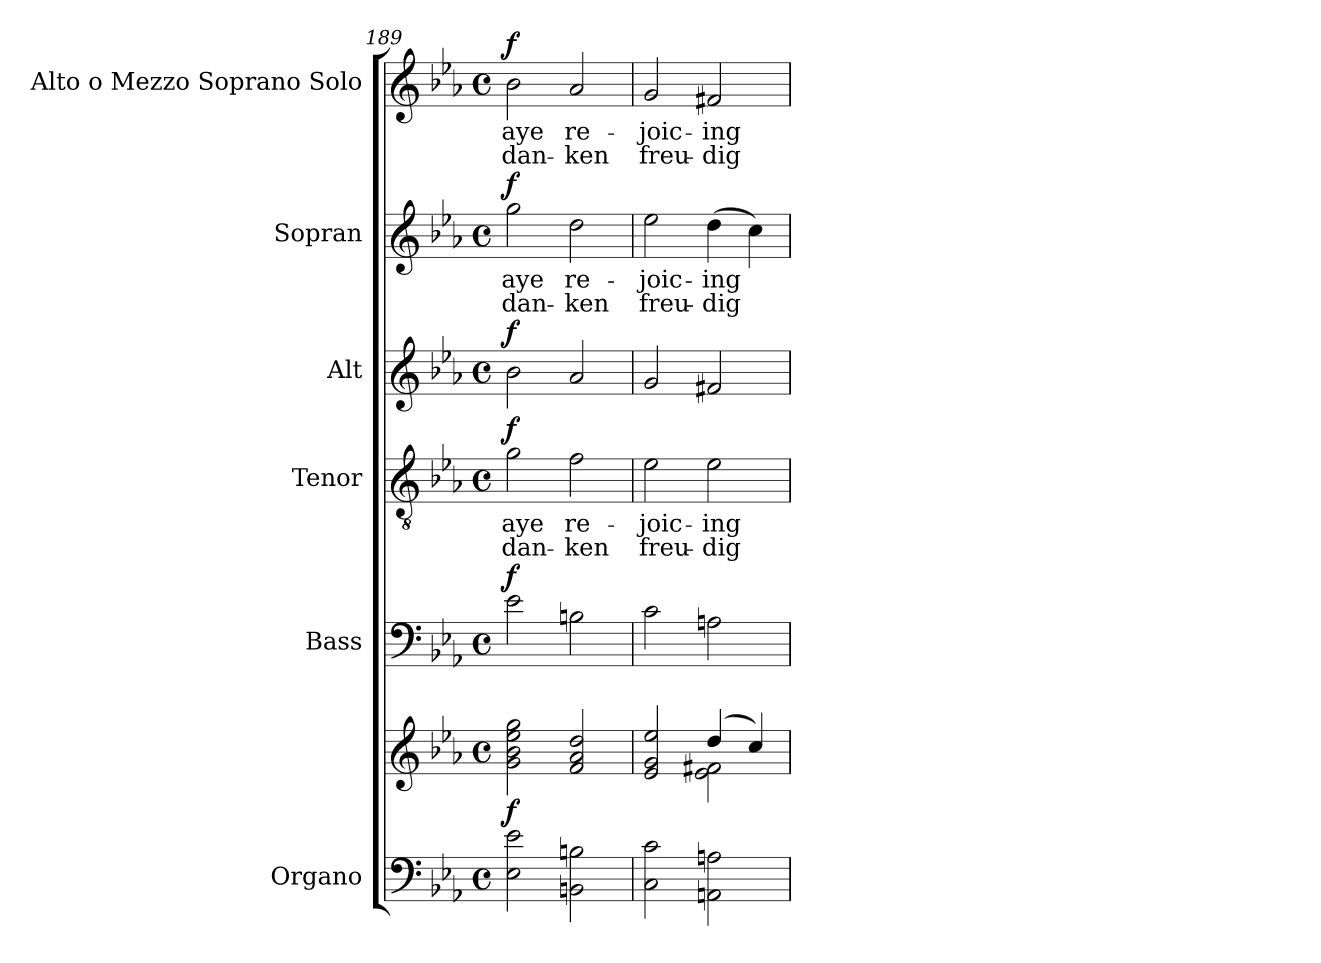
**kern	**kern	**dynam	**kern	**dynam	**kern	**text	**text	**dynam	**kern	**dynam	**kern	**text	**text	**dynam	**kern	**text	**text	**dynam
*part6	*part6	*part6	*part5	*part5	*part4	*part4	*part4	*part4	*part3	*part3	*part2	*part2	*part2	*part2	*part1	*part1	*part1	*part1
*staff7	*staff6	*staff6/7	*staff5	*staff5	*staff4	*staff4	*staff4	*staff4	*staff3	*staff3	*staff2	*staff2	*staff2	*staff2	*staff1	*staff1	*staff1	*staff1
*I"Organo	*	*	*I"Bass	*	*I"Tenor	*	*	*	*I"Alt	*	*I"Sopran	*	*	*	*I"Alto o Mezzo Soprano Solo	*	*	*
*	*	*	*I'B	*	*I'T	*	*	*	*I'A	*	*I'S	*	*	*	*I'S o l o	*	*	*
!!LO:LB:g=z
*clefF4	*clefG2	*	*clefF4	*	*clefGv2	*	*	*	*clefG2	*	*clefG2	*	*	*	*clefG2	*	*	*
*k[b-e-a-]	*k[b-e-a-]	*	*k[b-e-a-]	*	*k[b-e-a-]	*	*	*	*k[b-e-a-]	*	*k[b-e-a-]	*	*	*	*k[b-e-a-]	*	*	*
*M4/4	*M4/4	*	*M4/4	*	*M4/4	*	*	*	*M4/4	*	*M4/4	*	*	*	*M4/4	*	*	*
*met(c)	*met(c)	*	*met(c)	*	*met(c)	*	*	*	*met(c)	*	*met(c)	*	*	*	*met(c)	*	*	*
=189	=189	=189	=189	=189	=189	=189	=189	=189	=189	=189	=189	=189	=189	=189	=189	=189	=189	=189
!	!	!LO:DY:a=2	!	!LO:DY:a	!	!	!	!LO:DY:a	!	!LO:DY:a	!	!	!	!LO:DY:a	!	!	!	!LO:DY:a
2E-\ 2e-\	2g\ 2b-\ 2ee-\ 2gg\	f	2e-\	f	2g\	aye	dan-	f	2b-\	f	2gg\	aye	dan-	f	2b-\	aye	dan-	f
2BBn\ 2Bn\	2f/ 2a-/ 2dd/	.	2Bn\	.	2f\	re-	-ken	.	2a-/	.	2dd\	re-	-ken	.	2a-/	re-	-ken	.
=190	=190	=190	=190	=190	=190	=190	=190	=190	=190	=190	=190	=190	=190	=190	=190	=190	=190	=190
*	*^	*	*	*	*	*	*	*	*	*	*	*	*	*	*	*	*	*
2C\ 2c\	2e-/ 2g/ 2ee-/	2ryy	.	2c\	.	2e-\	-joic-	freu-	.	2g/	.	2ee-\	-joic-	freu-	.	2g/	-joic-	freu-	.
2AAn\ 2An\	(4dd/	2e-\ 2f#X\	.	2An\	.	2e-\	-ing	-dig	.	2f#X/	.	(4dd\	-ing	-dig	.	2f#X/	-ing	-dig	.
.	4cc/)	.	.	.	.	.	.	.	.	.	.	4cc\)	.	.	.	.	.	.	.
*	*v	*v	*	*	*	*	*	*	*	*	*	*	*	*	*	*	*	*	*
=	=	=	=	=	=	=	=	=	=	=	=	=	=	=	=	=	=	=
*-	*-	*-	*-	*-	*-	*-	*-	*-	*-	*-	*-	*-	*-	*-	*-	*-	*-	*-
